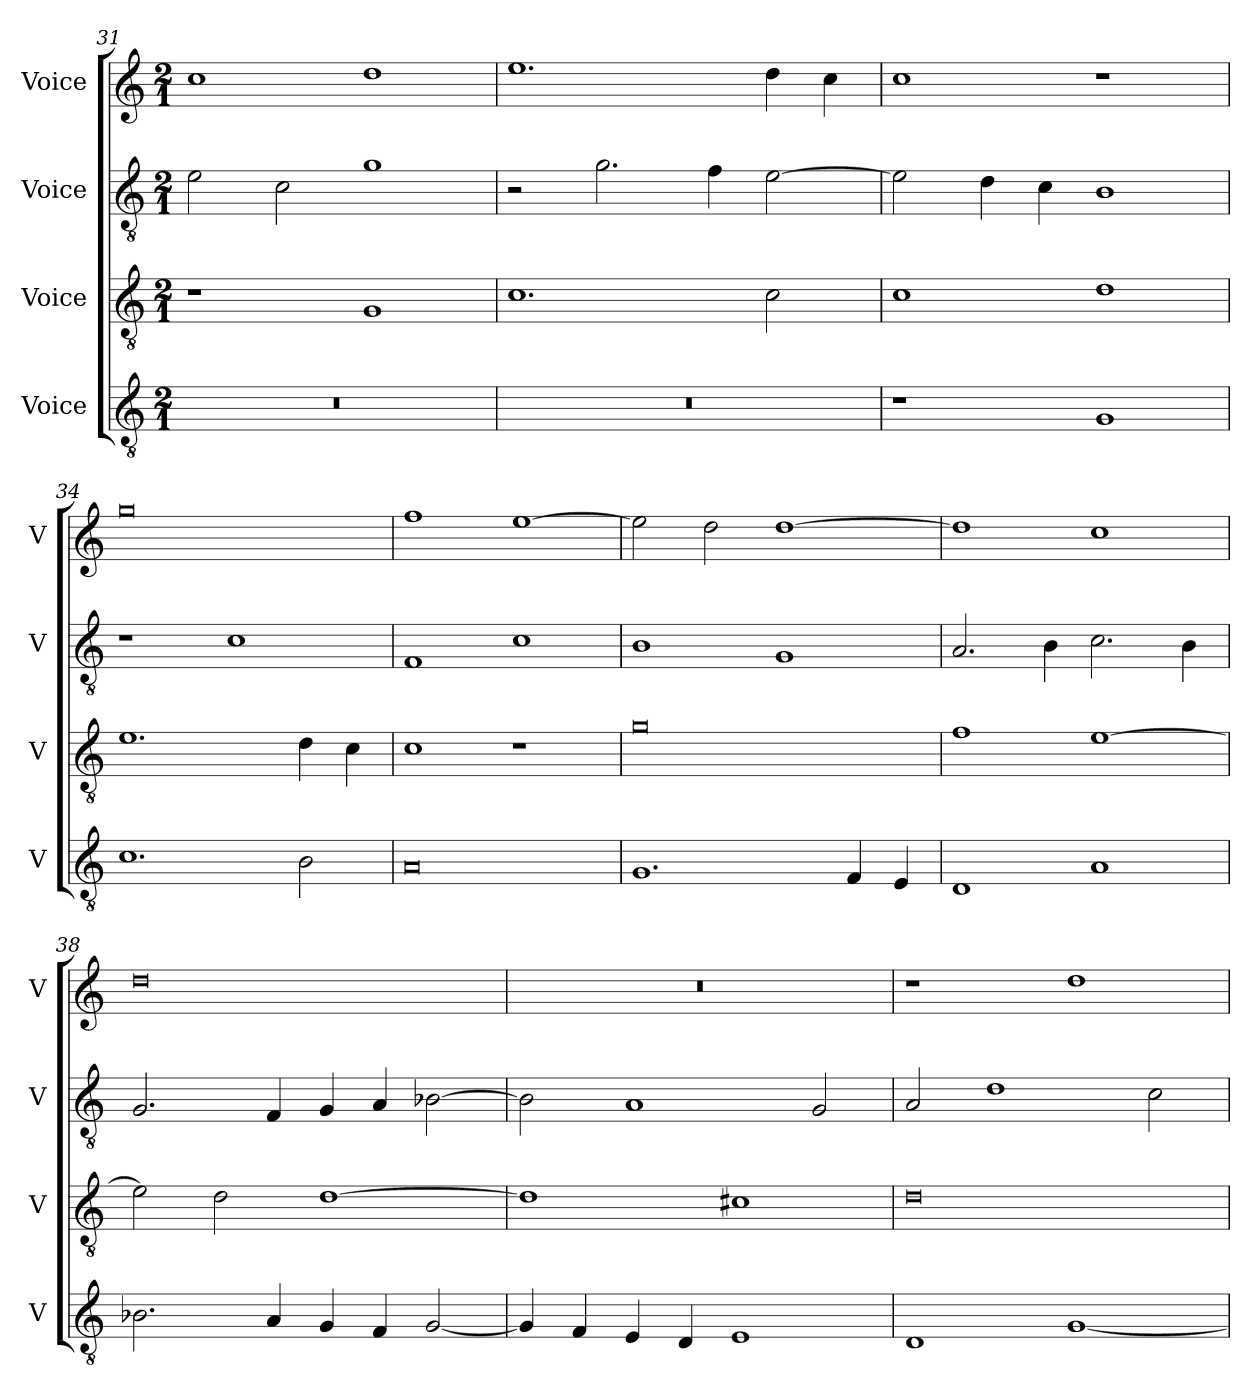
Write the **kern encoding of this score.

**kern	**kern	**kern	**kern
*part4	*part3	*part2	*part1
*staff4	*staff3	*staff2	*staff1
*I"Voice	*I"Voice	*I"Voice	*I"Voice
*I'V	*I'V	*I'V	*I'V
*clefGv2	*clefGv2	*clefGv2	*clefG2
*k[]	*k[]	*k[]	*k[]
*M2/1	*M2/1	*M2/1	*M2/1
=31	=31	=31	=31
0r	1r	2e\	1cc
.	.	2c\	.
.	1G	1g	1dd
!!LO:LB:g=z
=32	=32	=32	=32
0r	1.c	2r	1.ee
.	.	2.g\	.
.	.	4f\	.
.	2c\	[2e\	4dd\
.	.	.	4cc\
=33	=33	=33	=33
1r	1c	2e\]	1cc
.	.	4d\	.
.	.	4c\	.
1G	1d	1B	1r
=34	=34	=34	=34
1.c	1.e	1r	0gg
.	.	1c	.
2B\	4d\	.	.
.	4c\	.	.
=35	=35	=35	=35
0A	1c	1F	1ff
.	1r	1c	[1ee
!!LO:PB:g=z
=36	=36	=36	=36
1.G	0g	1B	2ee\]
.	.	.	2dd\
.	.	1G	[1dd
4F/	.	.	.
4E/	.	.	.
=37	=37	=37	=37
1D	1f	2.A/	1dd]
.	.	4B\	.
1A	[1e	2.c\	1cc
.	.	4B\	.
=38	=38	=38	=38
2.B-X\	2e\]	2.G/	0dd
.	2d\	.	.
4A/	.	4F/	.
4G/	[1d	4G/	.
4F/	.	4A/	.
[2G/	.	[2B-X\	.
=39	=39	=39	=39
4G/]	1d]	2B-\]	0r
4F/	.	.	.
4E/	.	1A	.
4D/	.	.	.
1E	1c#X	.	.
.	.	2G/	.
!!LO:LB:g=z
=40	=40	=40	=40
1D	0d	2A/	1r
.	.	1d	.
[1G	.	.	1dd
.	.	2c\	.
=	=	=	=
*-	*-	*-	*-
